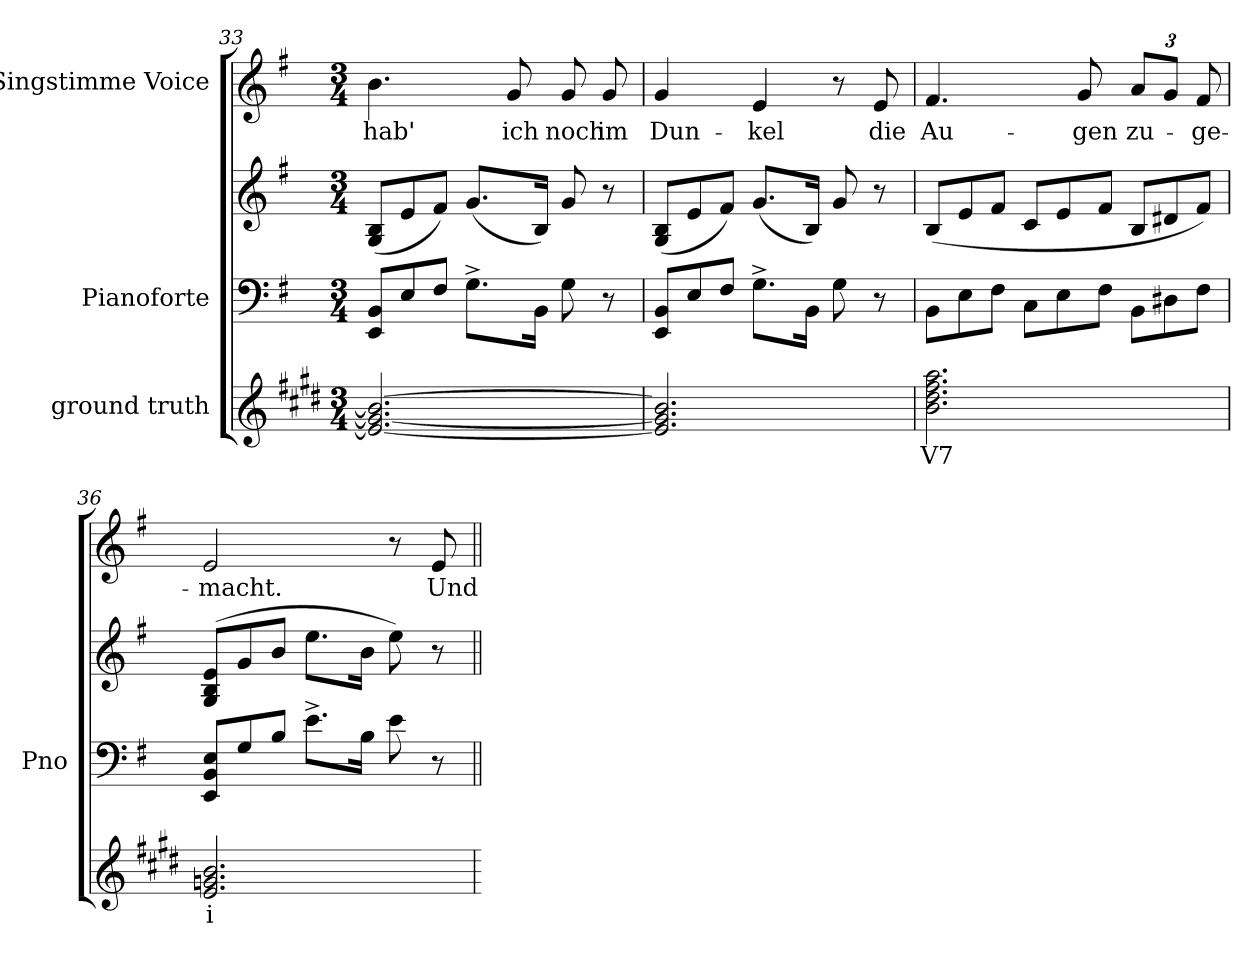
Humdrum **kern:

**kern	**text	**kern	**kern	**kern	**text
*part3	*part3	*part2	*part2	*part1	*part1
*staff4	*staff4	*staff3	*staff2	*staff1	*staff1
*I"ground truth	*	*I"Pianoforte	*	*I"Singstimme Voice	*
*	*	*I'Pno	*	*	*
!!LO:PB:g=z
*	*	*clefF4	*clefG2	*clefG2	*
*k[f#c#g#d#]	*	*k[f#]	*k[f#]	*k[f#]	*
*M3/4	*	*M3/4	*M3/4	*M3/4	*
=33	=33	=33	=33	=33	=33
*	*	*Xtuplet	*Xtuplet	*	*
!	!	!	!	!	!LO:LY:b
2.e_ 2.g_ 2.b_	.	12EE/ 12BB/L	(<12G/ 12B/L	4.b\	hab'
.	.	12E/	12e/	.	.
.	.	12F#/J	12f#/J)	.	.
.	.	8.G^\L	(<8.g/L	.	.
!	!	!	!	!	!LO:LY:b
.	.	.	.	8g/	ich
.	.	16BB\Jk	16B/Jk)	.	.
!	!	!	!	!	!LO:LY:b
.	.	8G\	8g/	8g/	noch
!	!	!	!	!	!LO:LY:b
.	.	8r	8r	8g/	im
=34	=34	=34	=34	=34	=34
!	!	!	!	!	!LO:LY:b
2.e] 2.g] 2.b]	.	12EE/ 12BB/L	(<12G/ 12B/L	4g/	Dun-
.	.	12E/	12e/	.	.
.	.	12F#/J	12f#/J)	.	.
!	!	!	!	!	!LO:LY:b
.	.	8.G^\L	(<8.g/L	4e/	-kel
.	.	16BB\Jk	16B/Jk)	.	.
.	.	8G\	8g/	8r	.
!	!	!	!	!	!LO:LY:b
.	.	8r	8r	8e/	die
=35	=35	=35	=35	=35	=35
!	!	!	!	!	!LO:LY:b
2.b 2.dd# 2.ff# 2.aa	V7	12BB\L	(<12B/L	4.f#/	Au-
.	.	12E\	12e/	.	.
.	.	12F#\J	12f#/J	.	.
.	.	12C\L	12c/L	.	.
.	.	12E\	12e/	.	.
!	!	!	!	!	!LO:LY:b
.	.	.	.	8g/	-gen
.	.	12F#\J	12f#/J	.	.
*	*	*	*	*Xbrackettup	*
!	!	!	!	!	!LO:LY:b
.	.	12BB\L	12B/L	12a/L	zu-
.	.	12D#X\	12d#X/	12g/J	.
!	!	!	!	!	!LO:LY:b
.	.	12F#\J	12f#/J)	12f#/	-ge-
=36	=36	=36	=36	=36	=36
!	!	!	!	!	!LO:LY:b
2.e 2.gn 2.b	i	12EE/ 12BB/ 12E/L	(>12G/ 12B/ 12e/L	2e/	-macht.
.	.	12G/	12g/	.	.
.	.	12B/J	12b/J	.	.
.	.	8.e^\L	8.ee\L	.	.
.	.	16B\Jk	16b\Jk	.	.
.	.	8e\	8ee\)	8r	.
!	!	!	!	!	!LO:LY:b
.	.	8r	8r	8e/	Und
=	=||	=||	=||	=||	=||
*-	*-	*-	*-	*-	*-
